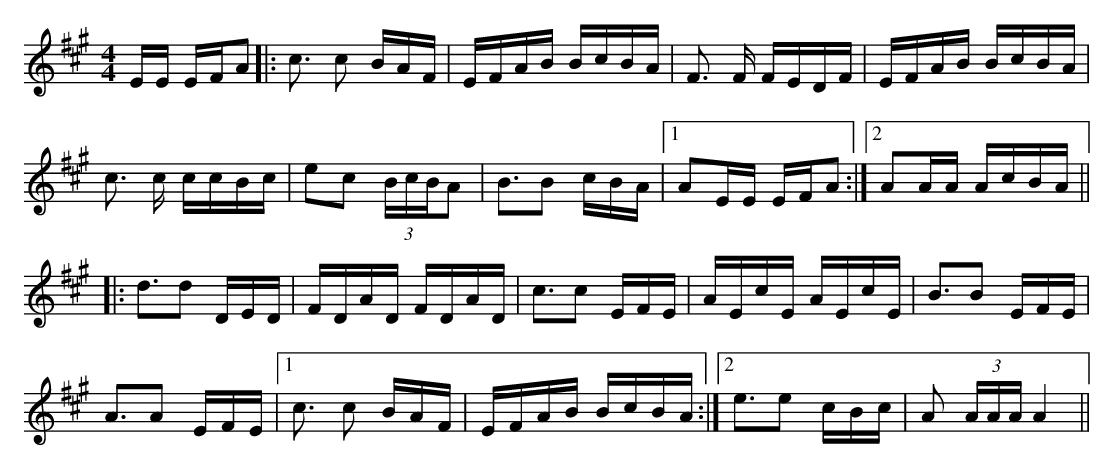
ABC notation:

X:1
M:4/4
K:A
E/E/ E/F/A|: c> c2 B/A/F/|E/F/A/B/ B/c/B/A/| F> F F/E/D/F/|E/F/A/B/ B/c/B/A/|
 c> c c/c/B/c/|ec (3B/c/B/A| B>B2 c/B/A/|1 AE/E/ E/F/A:|2 AA/A/ A/c/B/A/||
|: d>d2 D/E/D/|F/D/A/D/ F/D/A/D/| c>c2 E/F/E/|A/E/c/E/ A/E/c/E/| B>B2 E/F/E/|
 A>A2 E/F/E/|1 c> c2 B/A/F/|E/F/A/B/ B/c/B/A/:|2 e>e2 c/B/c/| A (3A/A/A/ A2||
